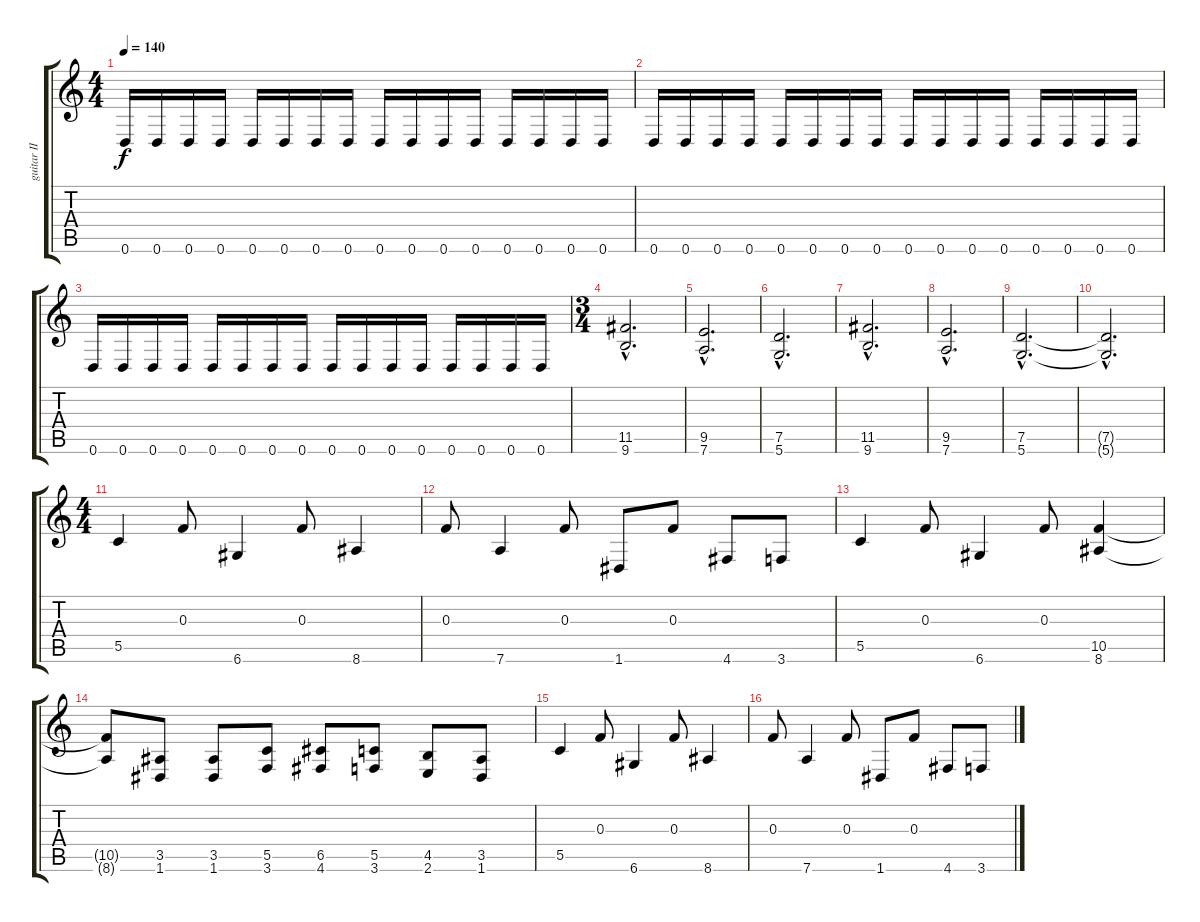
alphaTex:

\track ("guitar II" "guitar II") {instrument distortionguitar}
\staff {score tabs}
\tuning (D4 A3 F3 C3 G2 D2) {hide}
\ts (4 4)
\tempo 140
\clef g2
\ks c
0.6.16{dy f} 0.6.16 0.6.16 0.6.16 0.6.16 0.6.16 0.6.16 0.6.16 0.6.16 0.6.16 0.6.16 0.6.16 0.6.16 0.6.16 0.6.16 0.6.16 |
0.6.16 0.6.16 0.6.16 0.6.16 0.6.16 0.6.16 0.6.16 0.6.16 0.6.16 0.6.16 0.6.16 0.6.16 0.6.16 0.6.16 0.6.16 0.6.16 |
0.6.16 0.6.16 0.6.16 0.6.16 0.6.16 0.6.16 0.6.16 0.6.16 0.6.16 0.6.16 0.6.16 0.6.16 0.6.16 0.6.16 0.6.16 0.6.16 |
\ts (3 4)
(11.5{hac} 9.6{hac}).2{d} |
(9.5{hac} 7.6{hac}).2{d} |
(7.5{hac} 5.6{hac}).2{d} |
(11.5{hac} 9.6{hac}).2{d} |
(9.5{hac} 7.6{hac}).2{d} |
(7.5{hac} 5.6{hac}).2{d} |
(7.5{hac t} 5.6{hac t}).2{d} |
\ts (4 4)
5.5.4 0.3.8 6.6.4 0.3.8 8.6.4 |
0.3.8 7.6.4 0.3.8 1.6.8 0.3.8 4.6.8 3.6.8 |
5.5.4 0.3.8 6.6.4 0.3.8 (10.5 8.6).4 |
(10.5{t} 8.6{t}).8 (3.5 1.6).8 (3.5 1.6).8 (5.5 3.6).8 (6.5 4.6).8 (5.5 3.6).8 (4.5 2.6).8 (3.5 1.6).8 |
5.5.4 0.3.8 6.6.4 0.3.8 8.6.4 |
0.3.8 7.6.4 0.3.8 1.6.8 0.3.8 4.6.8 3.6.8
